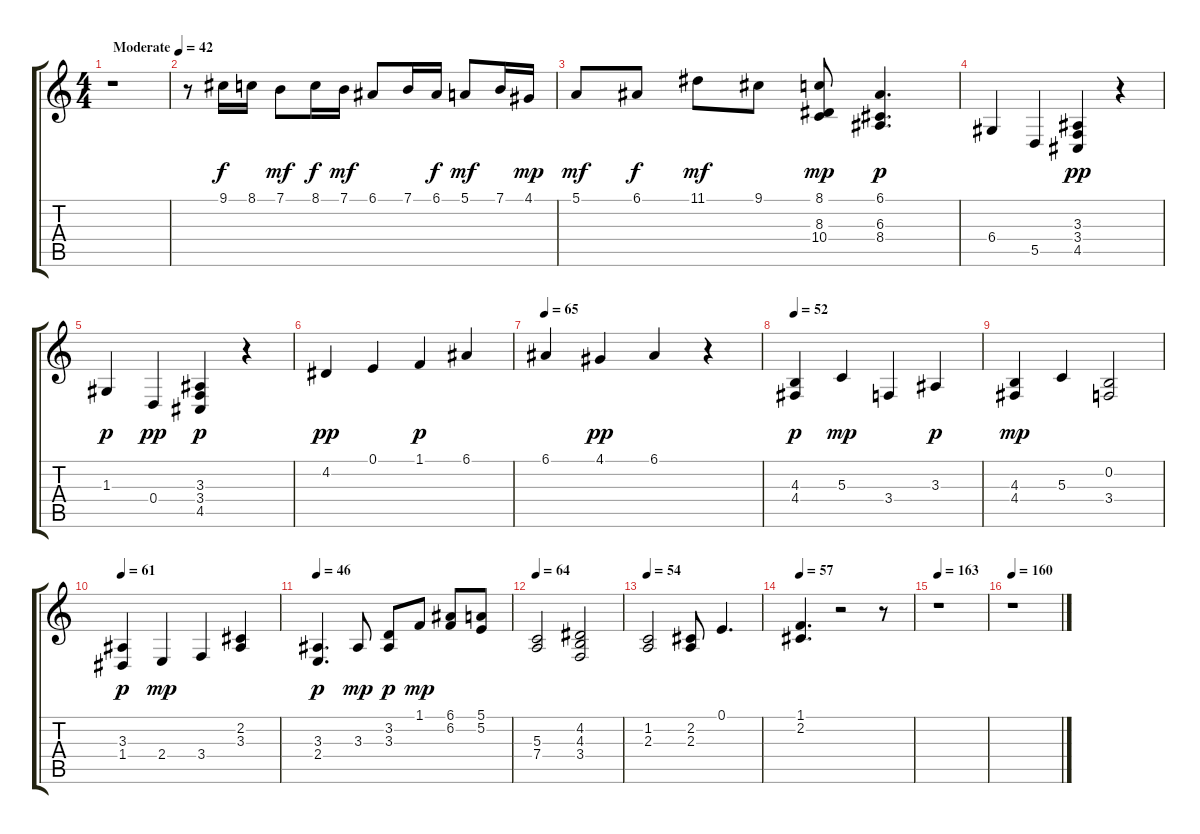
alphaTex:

\track "" {instrument stringensemble1}
\staff {score tabs}
\tuning (E4 B3 G3 D3 A2 E2) {hide}
\ts (4 4)
\tempo (42 "Moderate")
\clef g2
\ks c
r.1{dy f instrument stringensemble1} |
r.8 9.1.16 8.1.16 7.1.8{dy mf} 8.1.16{dy f} 7.1.16{dy mf} 6.1.8 7.1.16 6.1.16{dy f} 5.1.8{dy mf} 7.1.16 4.1.16{dy mp} |
5.1.8{dy mf} 6.1.8{dy f} 11.1.8{dy mf} 9.1.8 (8.1 8.3 10.4).8{dy mp} (6.1 6.3 8.4).4{d dy p} |
6.4.4 5.5.4 (3.3 3.4 4.5).4{dy pp} r.4 |
1.3.4{dy p} 0.4.4{dy pp} (3.3 3.4 4.5).4{dy p} r.4 |
4.2.4{dy pp} 0.1.4 1.1.4{dy p} 6.1.4 |
\tempo 65
6.1.4 4.1.4{dy pp} 6.1.4 r.4 |
\tempo 52
(4.3 4.4).4{dy p} 5.3.4{dy mp} 3.4.4 3.3.4{dy p} |
(4.3 4.4).4{dy mp} 5.3.4 (0.2 3.4).2 |
\tempo 61
(3.3 1.4).4{dy p} 2.4.4{dy mp} 3.4.4 (2.2 3.3).4 |
\tempo 46
(3.3 2.4).4{d dy p} 3.3.8{dy mp} (3.2 3.3).8{dy p} 1.1.8{dy mp} (6.1 6.2).8 (5.1 5.2).8 |
\tempo 64
(5.3 7.4).2 (4.2 4.3 3.4).2 |
\tempo 54
(1.2 2.3).2 (2.2 2.3).8 0.1.4{d} |
\tempo 57
(1.1 2.2).4{d} r.2 r.8 |
\tempo 163
r.1 |
\tempo 160
r.1
